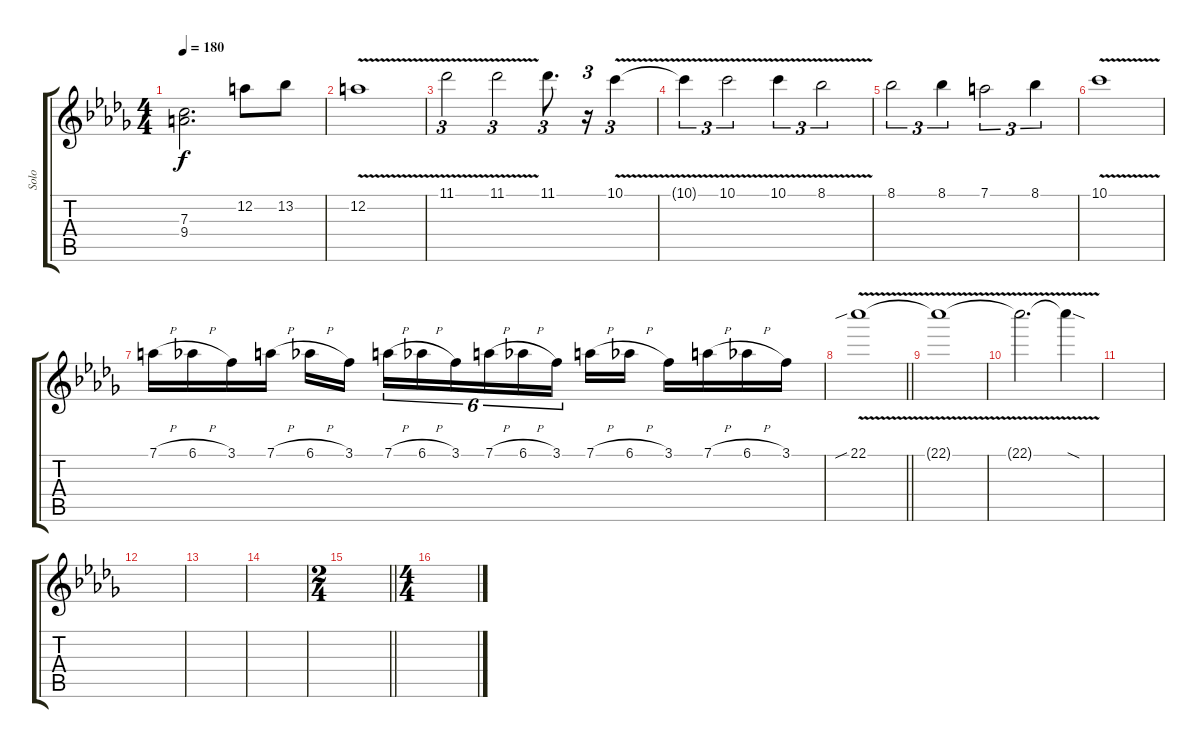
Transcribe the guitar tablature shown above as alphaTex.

\track ("Solo" "Solo") {instrument distortionguitar}
\staff {score tabs}
\tuning (D4 A3 F3 C3 G2 D2) {hide}
\ts (4 4)
\tempo 180
\clef g2
\ks bbminor
(7.3{t} 9.4{t}).2{d dy f} 12.2.8 13.2.8 |
12.2{v}.1 |
11.1{v}.2{tu (3 2)} 11.1{v}.2{tu (3 2)} 11.1.8{d tu (3 2)} r.16{tu (3 2)} 10.1{v}.4{tu (3 2)} |
10.1{t}.4{tu (3 2)} 10.1{v}.2{tu (3 2)} 10.1{v}.4{tu (3 2)} 8.1{v}.2{tu (3 2)} |
8.1.2{tu (3 2)} 8.1.4{tu (3 2)} 7.1.2{tu (3 2)} 8.1.4{tu (3 2)} |
10.1{v}.1 |
7.1{h}.16 6.1{h}.16 3.1.16 7.1{h}.16 6.1{h}.16 3.1.16{beam splitsecondary} 7.1{h}.16{tu (6 4)} 6.1{h}.16{tu (6 4)} 3.1.16{tu (6 4)} 7.1{h}.16{tu (6 4)} 6.1{h}.16{tu (6 4)} 3.1.16{tu (6 4) beam splitsecondary} 7.1{h}.16 6.1{h}.16 3.1.16 7.1{h}.16 6.1{h}.16 3.1.16 |
\barLineRight lightlight
22.1{v sib}.1 |
22.1{v t}.1 |
22.1{v t}.2{d} 22.1{sod t}.4 |
|
|
|
|
\ts (2 4)
\barLineRight lightlight
|
\ts (4 4)
